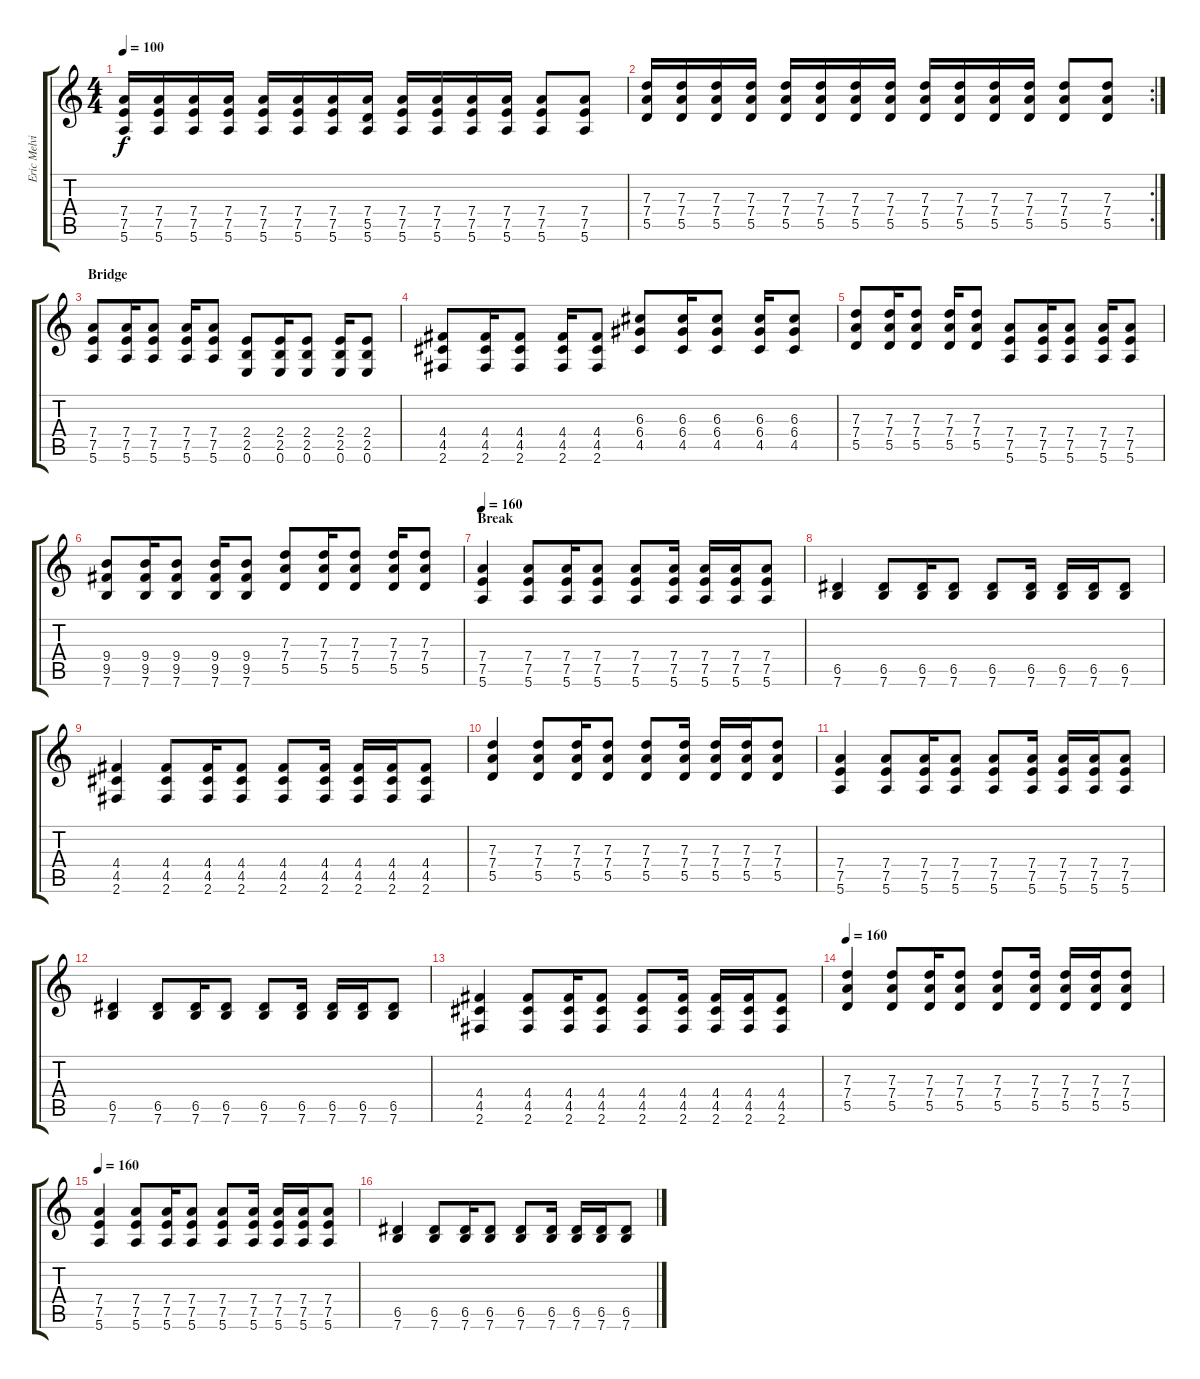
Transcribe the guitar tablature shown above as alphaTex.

\track ("Eric Melvin" "Eric Melvi") {instrument distortionguitar}
\staff {score tabs}
\tuning (E4 B3 G3 D3 A2 E2) {hide}
\ts (4 4)
\tempo 100
\clef g2
\ks c
(7.4 7.5 5.6).16{dy f} (7.4 7.5 5.6).16 (7.4 7.5 5.6).16 (7.4 7.5 5.6).16 (7.4 7.5 5.6).16 (7.4 7.5 5.6).16 (7.4 7.5 5.6).16 (7.4 5.5 5.6).16 (7.4 7.5 5.6).16 (7.4 7.5 5.6).16 (7.4 7.5 5.6).16 (7.4 7.5 5.6).16 (7.4 7.5 5.6).8 (7.4 7.5 5.6).8 |
\rc 2
(7.3 7.4 5.5).16 (7.3 7.4 5.5).16 (7.3 7.4 5.5).16 (7.3 7.4 5.5).16 (7.3 7.4 5.5).16 (7.3 7.4 5.5).16 (7.3 7.4 5.5).16 (7.3 7.4 5.5).16 (7.3 7.4 5.5).16 (7.3 7.4 5.5).16 (7.3 7.4 5.5).16 (7.3 7.4 5.5).16 (7.3 7.4 5.5).8 (7.3 7.4 5.5).8 |
\section ("" "Bridge")
(7.4 7.5 5.6).8 (7.4 7.5 5.6).16 (7.4 7.5 5.6).8 (7.4 7.5 5.6).16 (7.4 7.5 5.6).8 (2.4 2.5 0.6).8 (2.4 2.5 0.6).16 (2.4 2.5 0.6).8 (2.4 2.5 0.6).16 (2.4 2.5 0.6).8 |
(4.4 4.5 2.6).8 (4.4 4.5 2.6).16 (4.4 4.5 2.6).8 (4.4 4.5 2.6).16 (4.4 4.5 2.6).8 (6.3 6.4 4.5).8 (6.3 6.4 4.5).16 (6.3 6.4 4.5).8 (6.3 6.4 4.5).16 (6.3 6.4 4.5).8 |
(7.3 7.4 5.5).8 (7.3 7.4 5.5).16 (7.3 7.4 5.5).8 (7.3 7.4 5.5).16 (7.3 7.4 5.5).8 (7.4 7.5 5.6).8 (7.4 7.5 5.6).16 (7.4 7.5 5.6).8 (7.4 7.5 5.6).16 (7.4 7.5 5.6).8 |
(9.4 9.5 7.6).8 (9.4 9.5 7.6).16 (9.4 9.5 7.6).8 (9.4 9.5 7.6).16 (9.4 9.5 7.6).8 (7.3 7.4 5.5).8 (7.3 7.4 5.5).16 (7.3 7.4 5.5).8 (7.3 7.4 5.5).16 (7.3 7.4 5.5).8 |
\section ("" "Break")
\tempo 160
(7.4 7.5 5.6).4 (7.4 7.5 5.6).8{instrument electricguitarmuted} (7.4 7.5 5.6).16 (7.4 7.5 5.6).8 (7.4 7.5 5.6).8 (7.4 7.5 5.6).16 (7.4 7.5 5.6).16 (7.4 7.5 5.6).16 (7.4 7.5 5.6).8 |
(6.5 7.6).4{instrument distortionguitar} (6.5 7.6).8{instrument electricguitarmuted} (6.5 7.6).16 (6.5 7.6).8 (6.5 7.6).8 (6.5 7.6).16 (6.5 7.6).16 (6.5 7.6).16 (6.5 7.6).8 |
(4.4 4.5 2.6).4{instrument distortionguitar} (4.4 4.5 2.6).8{instrument electricguitarmuted} (4.4 4.5 2.6).16 (4.4 4.5 2.6).8 (4.4 4.5 2.6).8 (4.4 4.5 2.6).16 (4.4 4.5 2.6).16 (4.4 4.5 2.6).16 (4.4 4.5 2.6).8 |
(7.3 7.4 5.5).4{instrument distortionguitar} (7.3 7.4 5.5).8{instrument electricguitarmuted} (7.3 7.4 5.5).16 (7.3 7.4 5.5).8 (7.3 7.4 5.5).8 (7.3 7.4 5.5).16 (7.3 7.4 5.5).16 (7.3 7.4 5.5).16 (7.3 7.4 5.5).8 |
(7.4 7.5 5.6).4{instrument distortionguitar} (7.4 7.5 5.6).8{instrument electricguitarmuted} (7.4 7.5 5.6).16 (7.4 7.5 5.6).8 (7.4 7.5 5.6).8 (7.4 7.5 5.6).16 (7.4 7.5 5.6).16 (7.4 7.5 5.6).16 (7.4 7.5 5.6).8 |
(6.5 7.6).4{instrument distortionguitar} (6.5 7.6).8{instrument electricguitarmuted} (6.5 7.6).16 (6.5 7.6).8 (6.5 7.6).8 (6.5 7.6).16 (6.5 7.6).16 (6.5 7.6).16 (6.5 7.6).8 |
(4.4 4.5 2.6).4{instrument distortionguitar} (4.4 4.5 2.6).8{instrument electricguitarmuted} (4.4 4.5 2.6).16 (4.4 4.5 2.6).8 (4.4 4.5 2.6).8 (4.4 4.5 2.6).16 (4.4 4.5 2.6).16 (4.4 4.5 2.6).16 (4.4 4.5 2.6).8 |
\tempo 160
(7.3 7.4 5.5).4{instrument distortionguitar} (7.3 7.4 5.5).8{instrument electricguitarmuted} (7.3 7.4 5.5).16 (7.3 7.4 5.5).8 (7.3 7.4 5.5).8 (7.3 7.4 5.5).16 (7.3 7.4 5.5).16 (7.3 7.4 5.5).16 (7.3 7.4 5.5).8 |
\tempo 160
(7.4 7.5 5.6).4 (7.4 7.5 5.6).8{instrument electricguitarmuted} (7.4 7.5 5.6).16 (7.4 7.5 5.6).8 (7.4 7.5 5.6).8 (7.4 7.5 5.6).16 (7.4 7.5 5.6).16 (7.4 7.5 5.6).16 (7.4 7.5 5.6).8 |
(6.5 7.6).4{instrument distortionguitar} (6.5 7.6).8{instrument electricguitarmuted} (6.5 7.6).16 (6.5 7.6).8 (6.5 7.6).8 (6.5 7.6).16 (6.5 7.6).16 (6.5 7.6).16 (6.5 7.6).8
